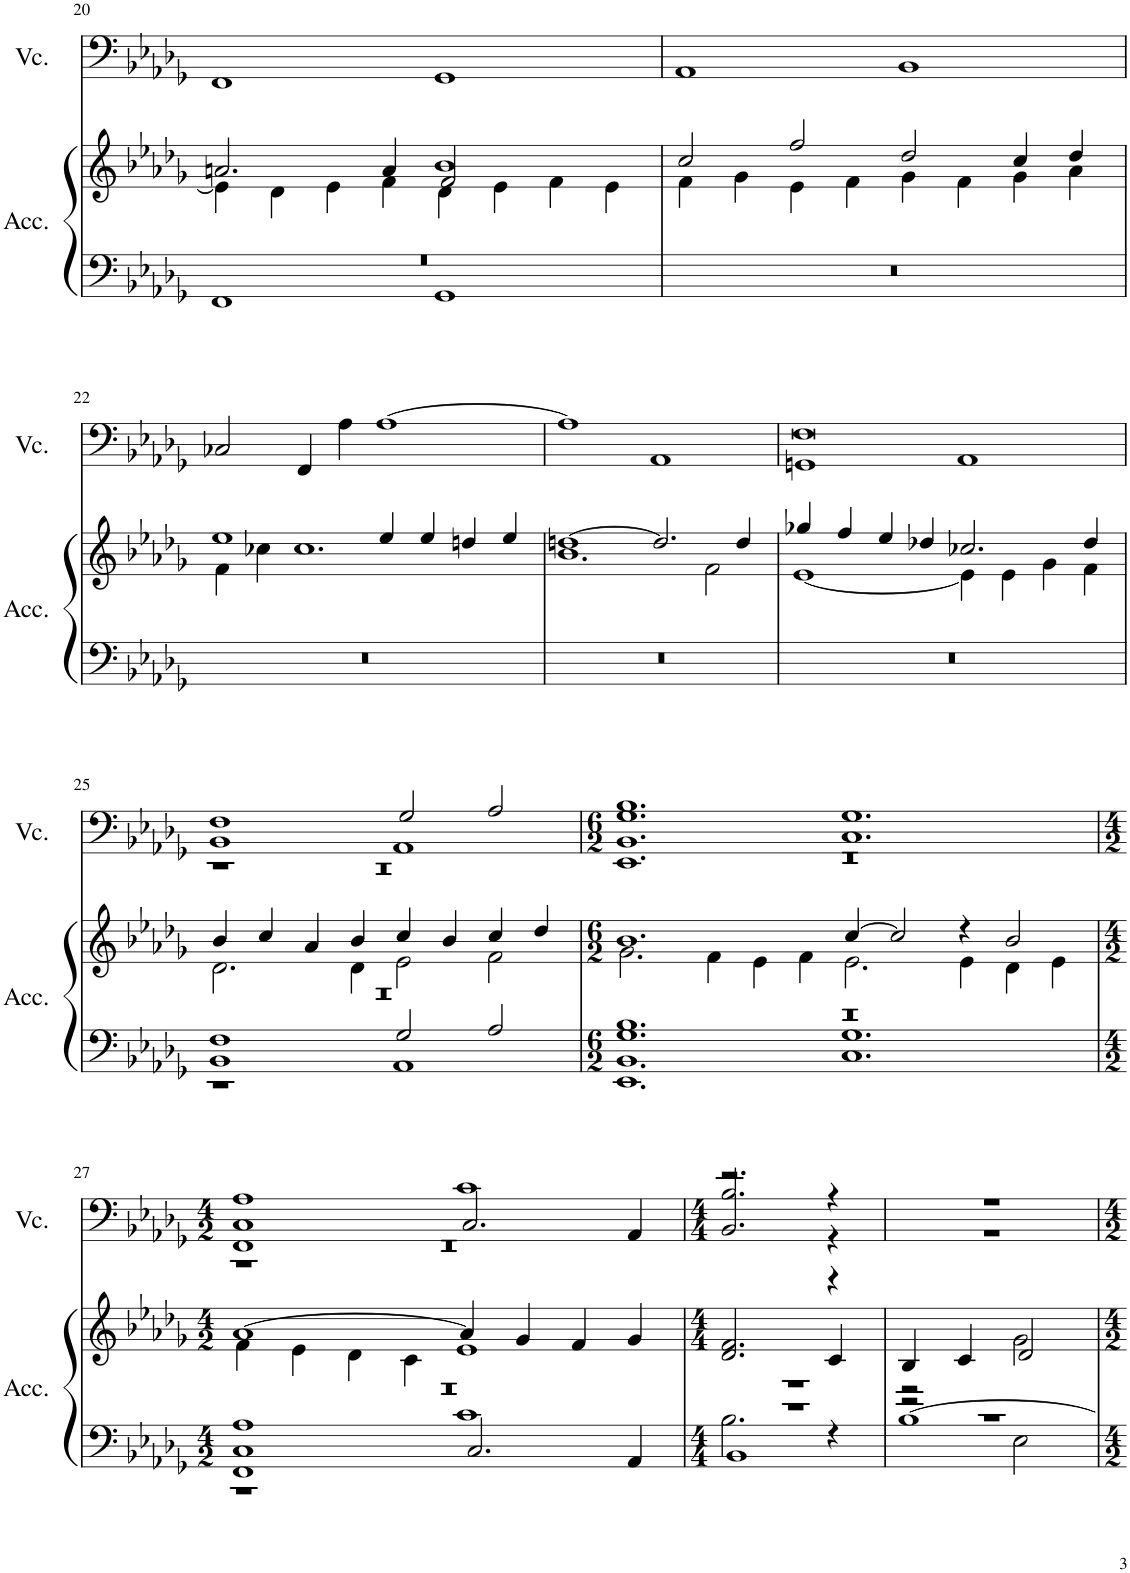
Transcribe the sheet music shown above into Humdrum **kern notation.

**kern	**kern	**kern
*part2	*part2	*part1
*staff3	*staff2	*staff1
*I"Accordion	*	*I"Violoncello
*I'Acc.	*	*I'Vc.
!!LO:PB:g=z
*clefF4	*clefG2	*clefF4
*k[b-e-a-d-g-]	*k[b-e-a-d-g-]	*k[b-e-a-d-g-]
*M4/2	*M4/2	*M4/2
=20	=20	=20
*^	*^	*
*	*	*	*^	*
0r	1FF	2.an/	4e-\]	1ryy	1FF
.	.	.	4d-\	.	.
.	.	.	4e-\	.	.
.	.	4a/	4f\	.	.
.	1GG-	1b-	4d-\	2f/	1GG-
.	.	.	4e-\	.	.
.	.	.	4f\	2ryy	.
.	.	.	4e-\	.	.
*v	*v	*	*	*	*
*	*	*v	*v	*
=21	=21	=21	=21
0r	2cc/	4f\	1AA-
.	.	4g-\	.
.	2ff/	4e-\	.
.	.	4f\	.
.	2dd-/	4g-\	1BB-
.	.	4f\	.
.	4cc/	4g-\	.
.	4dd-/	4a-\	.
!!LO:LB:g=z
=22	=22	=22	=22
0r	1ee-	4f\	2C-X/
.	.	4cc-X\	.
.	.	1.cc-	4FF/
.	.	.	4A-\
.	4ee-/	.	[1A-
.	4ee-/	.	.
.	4ddn/	.	.
.	4ee-/	.	.
=23	=23	=23	=23
0r	[1ddn	1.b-	1A-]
.	2.dd/]	.	1AA-
.	.	2f\	.
.	4dd/	.	.
=24	=24	=24	=24
*	*	*	*^
0r	4gg-X/	[1e-	0F	1GGn
.	4ff/	.	.	.
.	4ee-/	.	.	.
.	4dd-X/	.	.	.
.	2.cc-X/	4e-\]	.	1AA-
.	.	4e-\	.	.
.	.	4g-\	.	.
.	4dd-/	4f\	.	.
!!LO:LB:g=z
=25	=25	=25	=25	=25
*^	*	*	*	*^
*	*^	*	*	*	*	*
0r	1BB- 1F	1r	4b-/	2.d-\	1BB- 1F	0r	1r
.	.	.	4cc/	.	.	.	.
.	.	.	4a-/	.	.	.	.
.	.	.	4b-/	4d-\	.	.	.
.	1AA-	2G-/	4cc/	2e-\	1AA-	.	2G-/
.	.	.	4b-/	.	.	.	.
.	.	2A-/	4cc/	2f\	.	.	2A-/
.	.	.	4dd-/	.	.	.	.
*v	*v	*v	*	*	*v	*v	*v
=26	=26	=26	=26
*M6/2	*M6/2	*	*M6/2
*^	*	*	*^
0.r	1.EE- 1.BB- 1.G- 1.B-	1.b-	2.g-\	1.EE- 1.BB- 1.G- 1.B-	0.r
.	.	.	4f\	.	.
.	.	.	4e-\	.	.
.	.	.	4f\	.	.
.	1.C 1.G-	[4cc/	2.e-\	1.C 1.G-	.
.	.	2cc/]	.	.	.
.	.	4r	4e-\	.	.
.	.	2b-/	4d-\	.	.
.	.	.	4e-\	.	.
*v	*v	*	*	*v	*v
!!LO:LB:g=z
=27	=27	=27	=27
*M4/2	*M4/2	*	*M4/2
*^	*	*	*^
*	*^	*	*	*	*^
0r	1FF 1C 1A-	1r	[1a-	4f\	1FF 1C 1A-	0r	1r
.	.	.	.	4e-\	.	.	.
.	.	.	.	4d-\	.	.	.
.	.	.	.	4c\	.	.	.
.	1c	2.C/	4a-/]	1e-	1c	.	2.C/
.	.	.	4g-/	.	.	.	.
.	.	.	4f/	.	.	.	.
.	.	4AA-/	4g-/	.	.	.	4AA-/
=28	=28	=28	=28	=28	=28	=28	=28
*M4/4	*	*	*M4/4	*	*M4/4	*	*
1r	2.B-\	1BB-	2.d-/ 2.f/	1r	2.B-/	2.r	2.BB-/
.	4r	.	4c/	.	4r	4r	4r
*	*	*	*	*	*	*v	*v
=29	=29	=29	=29	=29	=29	=29
1r	2r	[1B-	4B-/	2r	1r	1r
.	.	.	4c/	.	.	.
.	2E-\	.	2d-/	2g-\	.	.
*v	*v	*v	*	*	*v	*v
*	*v	*v	*
=	=	=
*-	*-	*-
